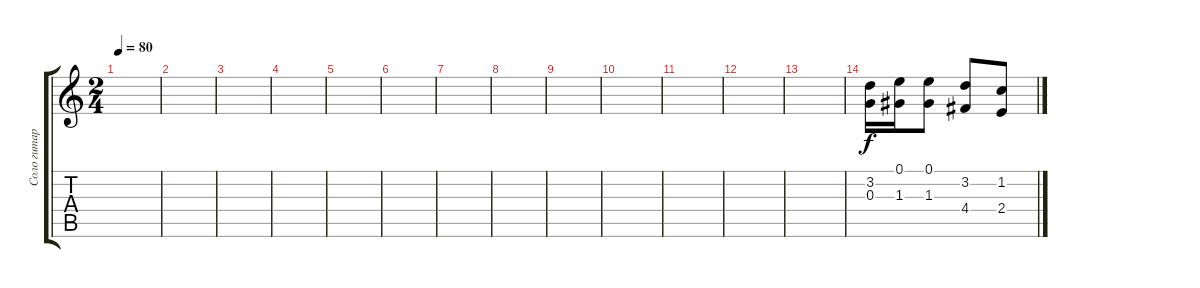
\track ("Соло гитара" "Соло гитар") {instrument overdrivenguitar}
\staff {score tabs}
\tuning (E4 B3 G3 D3 A2 E2) {hide}
\ts (2 4)
\tempo 80
\clef g2
\ks c
|
|
|
|
|
|
|
|
|
|
|
|
|
(3.2 0.3).16 (0.1 1.3).16 (0.1 1.3).8 (3.2 4.4).8 (1.2 2.4).8
